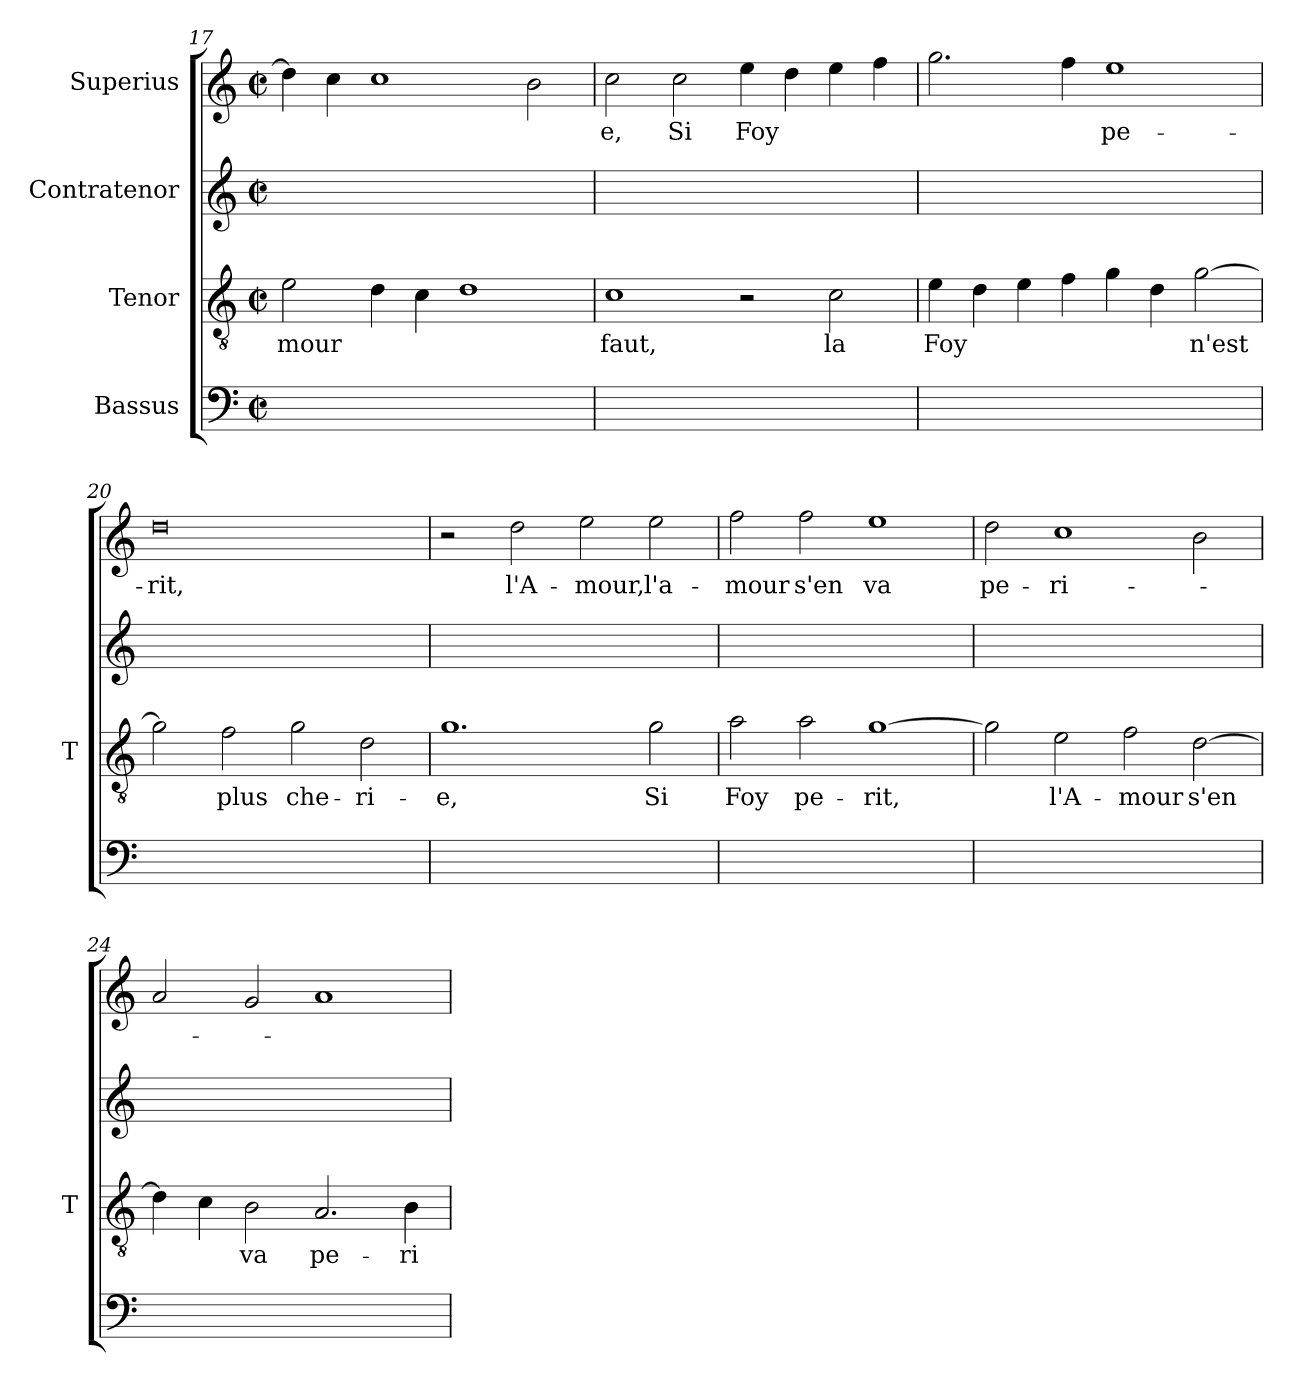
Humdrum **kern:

**kern	**kern	**text	**kern	**kern	**text
*part4	*part3	*part3	*part2	*part1	*part1
*staff4	*staff3	*staff3	*staff2	*staff1	*staff1
*I"Bassus	*I"Tenor	*	*I"Contratenor	*I"Superius	*
*	*I'T	*	*	*	*
!!LO:PB:g=z
*clefF4	*clefGv2	*	*clefG2	*clefG2	*
*k[]	*k[]	*	*k[]	*k[]	*
*C:	*C:	*	*C:	*C:	*
*M2/2	*M2/2	*	*M2/2	*M2/2	*
*met(c|)	*met(c|)	*	*met(c|)	*met(c|)	*
=17	=17	=17	=17	=17	=17
1ryy	2e	-mour	1ryy	4dd]	.
.	.	.	.	4cc	.
.	4d	.	.	1cc	.
.	4c	.	.	.	.
1ryy	1d	.	1ryy	.	.
.	.	.	.	2b	.
=18	=18	=18	=18	=18	=18
1ryy	1c	-faut,	1ryy	2cc	-e,
.	.	.	.	2cc	-Si
1ryy	2r	.	1ryy	4ee	-Foy
.	.	.	.	4dd	.
.	2c	-la	.	4ee	.
.	.	.	.	4ff	.
=19	=19	=19	=19	=19	=19
1ryy	4e	-Foy	1ryy	2.gg	.
.	4d	.	.	.	.
.	4e	.	.	.	.
.	4f	.	.	4ff	.
1ryy	4g	.	1ryy	1ee	pe-
.	4d	.	.	.	.
.	[2g	-n'est	.	.	.
=20	=20	=20	=20	=20	=20
1ryy	2g]	.	1ryy	0dd	-rit,
.	2f	-plus	.	.	.
1ryy	2g	che-	1ryy	.	.
.	2d	ri-	.	.	.
=21	=21	=21	=21	=21	=21
1ryy	1.g	-e,	1ryy	2r	.
.	.	.	.	2dd	l'A-
1ryy	.	.	1ryy	2ee	-mour,
.	2g	-Si	.	2ee	l'a-
=22	=22	=22	=22	=22	=22
1ryy	2a	-Foy	1ryy	2ff	-mour
.	2a	pe-	.	2ff	-s'en
1ryy	[1g	-rit,	1ryy	1ee	-va
=23	=23	=23	=23	=23	=23
1ryy	2g]	.	1ryy	2dd	pe-
.	2e	l'A-	.	1cc	ri-
1ryy	2f	-mour	1ryy	.	.
.	[2d	-s'en	.	2b	.
!!LO:PB:g=z
=24	=24	=24	=24	=24	=24
1ryy	4d]	.	1ryy	2a	.
.	4c	.	.	.	.
.	2B	-va	.	2g	.
1ryy	2.A	pe-	1ryy	1a	.
.	4B	ri-	.	.	.
=	=	=	=	=	=
*-	*-	*-	*-	*-	*-
